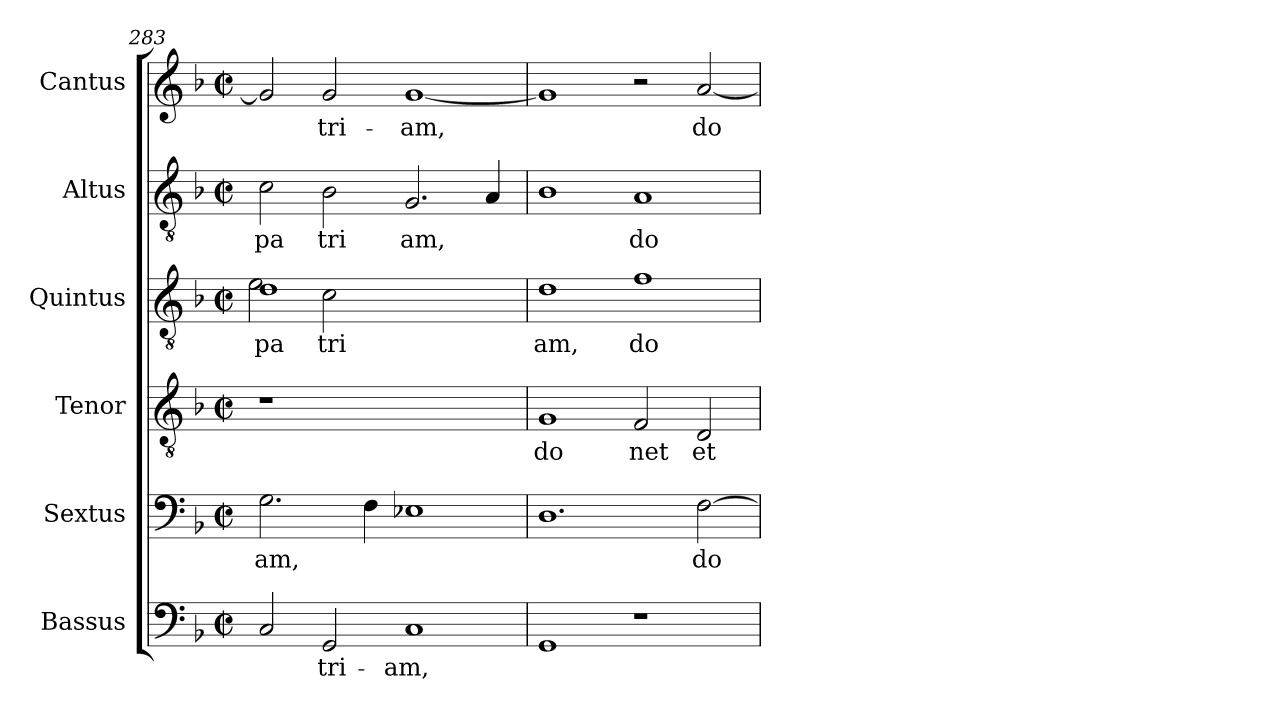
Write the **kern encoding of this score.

**kern	**text	**kern	**text	**kern	**text	**kern	**text	**kern	**text	**kern	**text
*part6	*part6	*part5	*part5	*part4	*part4	*part3	*part3	*part2	*part2	*part1	*part1
*staff6	*staff6	*staff5	*staff5	*staff4	*staff4	*staff3	*staff3	*staff2	*staff2	*staff1	*staff1
*I"Bassus	*	*I"Sextus	*	*I"Tenor	*	*I"Quintus	*	*I"Altus	*	*I"Cantus	*
*clefF4	*	*clefF4	*	*clefGv2	*	*clefGv2	*	*clefGv2	*	*clefG2	*
*k[b-]	*	*k[b-]	*	*k[b-]	*	*k[b-]	*	*k[b-]	*	*k[b-]	*
*F:	*	*F:	*	*F:	*	*F:	*	*F:	*	*F:	*
*M2/2	*	*M2/2	*	*M2/2	*	*M2/2	*	*M2/2	*	*M2/2	*
*met(c|)	*	*met(c|)	*	*met(c|)	*	*met(c|)	*	*met(c|)	*	*met(c|)	*
=283	=283	=283	=283	=283	=283	=283	=283	=283	=283	=283	=283
!	!	!	!LO:LY:b	!	!	!	!LO:LY:b:cj	!	!LO:LY:b:cj	!	!
*	*	*	*	*	*	*^	*	*	*	*	*
2C/	.	2.G\	am,	1r	.	1d	2e\	pa	2c\	pa	2g/]	.
!	!LO:LY:b:cj	!	!	!	!	!	!	!LO:LY:b:cj	!	!LO:LY:b:cj	!	!LO:LY:b:cj
2GG/	-tri-	.	.	.	.	.	2c\	tri	2B-\	tri	2g/	-tri-
.	.	4F\	.	.	.	.	.	.	.	.	.	.
!	!LO:LY:b	!	!	!	!	!	!	!	!	!LO:LY:b	!	!LO:LY:b
1C	-am,	1E-X	.	1ryy	.	1ryy	1ryy	.	2.G/	am,	[<1g	-am,
.	.	.	.	.	.	.	.	.	4A/	.	.	.
*	*	*	*	*	*	*v	*v	*	*	*	*	*
=284	=284	=284	=284	=284	=284	=284	=284	=284	=284	=284	=284
!	!	!	!	!	!LO:LY:b:cj	!	!LO:LY:b:cj	!	!	!	!
1GG	.	1.D	.	1G	do	1d	am,	1B-	.	1g]	.
!	!	!	!	!	!LO:LY:b:cj	!	!LO:LY:b:cj	!	!LO:LY:b:cj	!	!
1r	.	.	.	2F/	net	1f	do	1A	do	2r	.
!	!	!	!LO:LY:b:cj	!	!LO:LY:b:cj	!	!	!	!	!	!LO:LY:b:cj
.	.	[>2F\	do	2D/	et	.	.	.	.	[<2a/	do-
=	=	=	=	=	=	=	=	=	=	=	=
*-	*-	*-	*-	*-	*-	*-	*-	*-	*-	*-	*-
